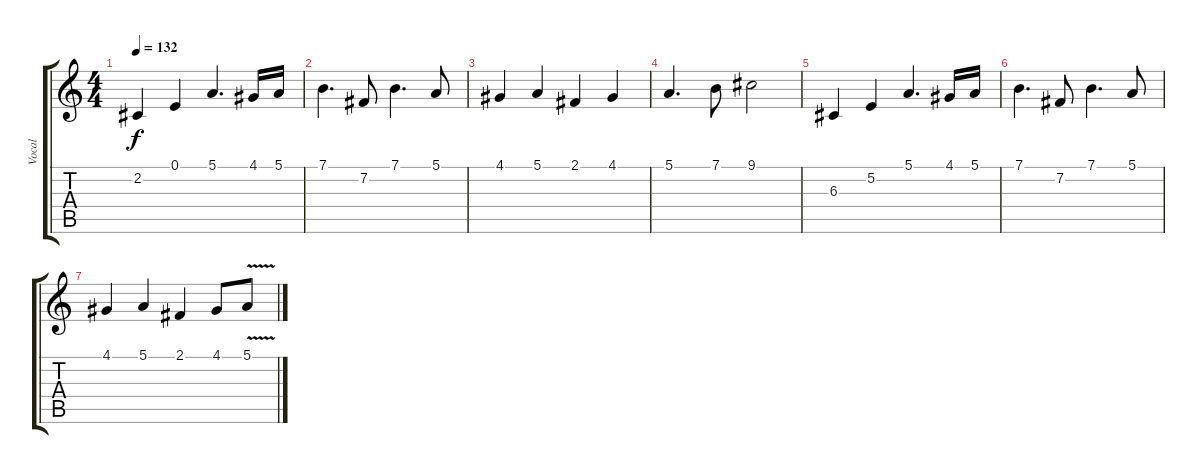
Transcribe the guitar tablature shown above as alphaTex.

\track ("Vocal" "Vocal") {instrument dulcimer}
\staff {score tabs}
\tuning (E4 B3 G3 D3 A2 E2) {hide}
\ts (4 4)
\tempo 132
\clef g2
\ks c
2.2.4{dy f} 0.1.4 5.1.4{d} 4.1.16 5.1.16 |
7.1.4{d} 7.2.8 7.1.4{d} 5.1.8 |
4.1.4 5.1.4 2.1.4 4.1.4 |
5.1.4{d} 7.1.8 9.1.2 |
6.3.4 5.2.4 5.1.4{d} 4.1.16 5.1.16 |
7.1.4{d} 7.2.8 7.1.4{d} 5.1.8 |
4.1.4 5.1.4 2.1.4 4.1.8 5.1{v}.8
